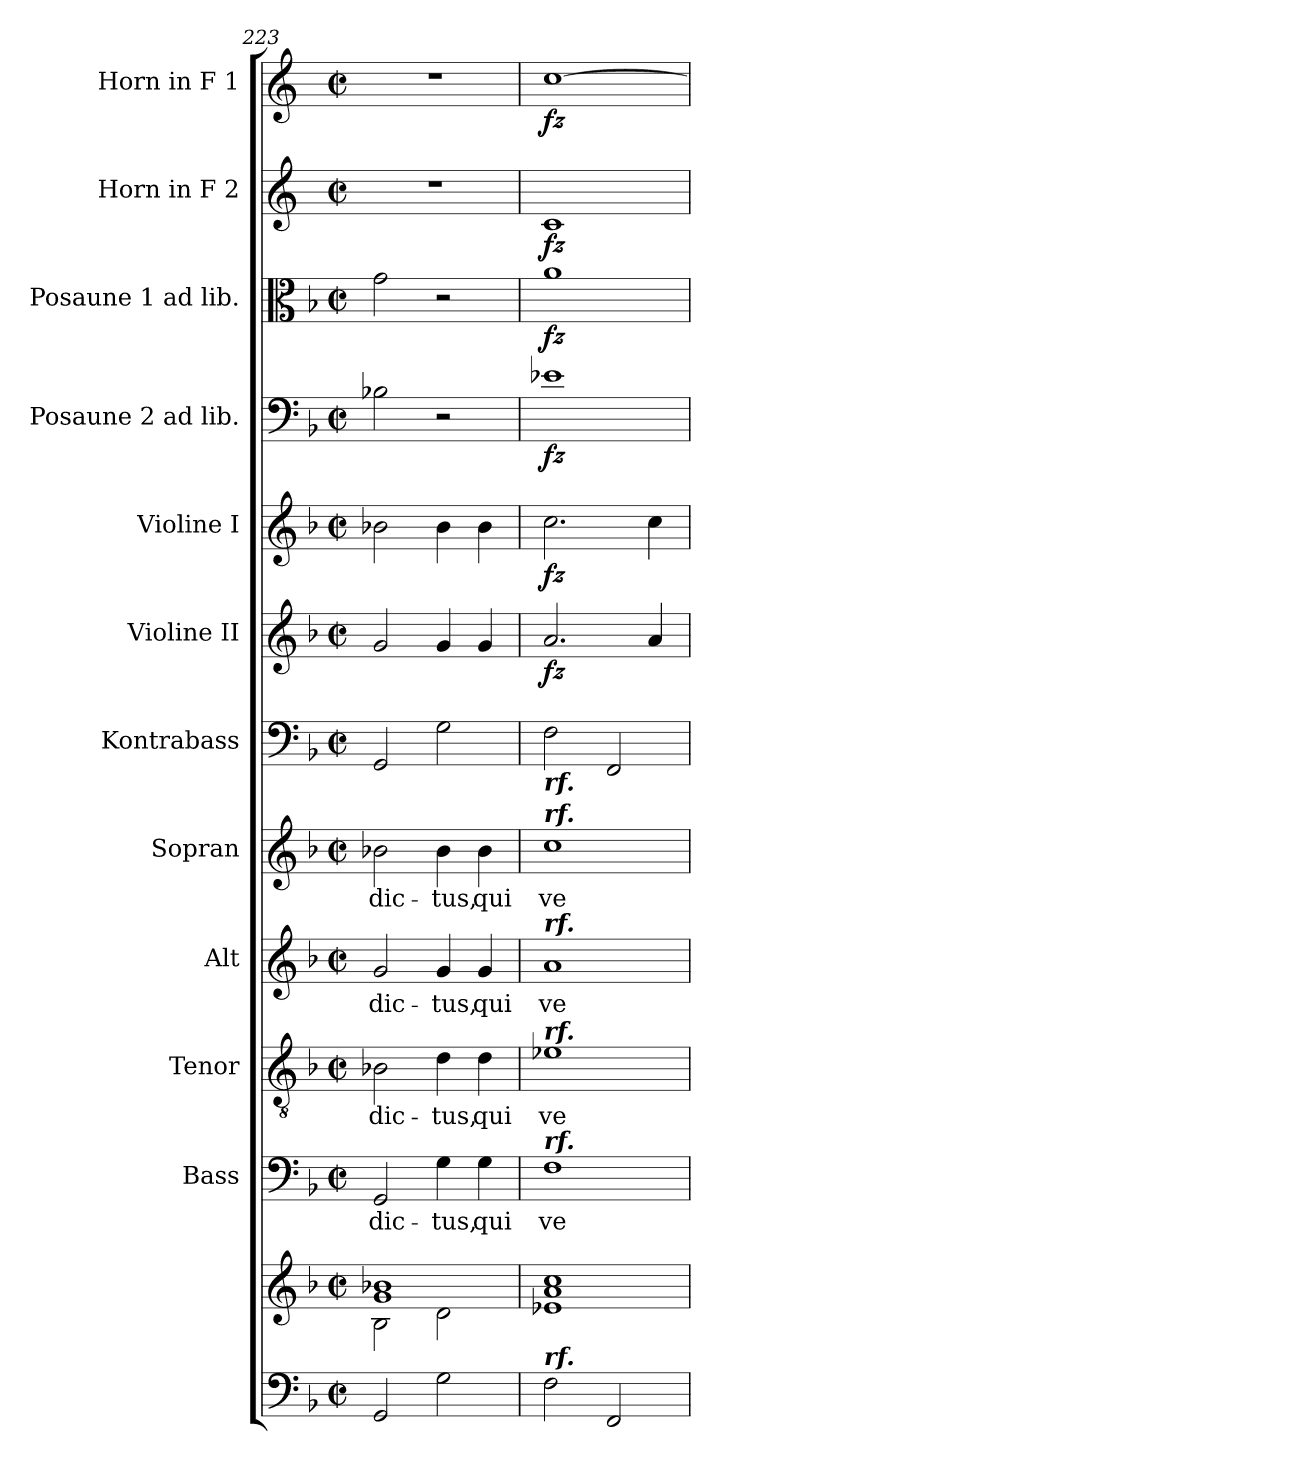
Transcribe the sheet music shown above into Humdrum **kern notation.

**kern	**kern	**kern	**text	**kern	**text	**kern	**text	**kern	**text	**kern	**kern	**dynam	**kern	**dynam	**kern	**dynam	**kern	**dynam	**kern	**dynam	**kern	**dynam
*part12	*part12	*part11	*part11	*part10	*part10	*part9	*part9	*part8	*part8	*part7	*part6	*part6	*part5	*part5	*part4	*part4	*part3	*part3	*part2	*part2	*part1	*part1
*staff13	*staff12	*staff11	*staff11	*staff10	*staff10	*staff9	*staff9	*staff8	*staff8	*staff7	*staff6	*staff6	*staff5	*staff5	*staff4	*staff4	*staff3	*staff3	*staff2	*staff2	*staff1	*staff1
*	*	*I"Bass	*	*I"Tenor	*	*I"Alt	*	*I"Sopran	*	*I"Kontrabass	*I"Violine II	*	*I"Violine I	*	*I"Posaune 2 ad lib.	*	*I"Posaune 1 ad lib.	*	*I"Horn in F 2	*	*I"Horn in F 1	*
*	*	*I'B.	*	*I'T.	*	*I'A.	*	*I'S.	*	*I'Kb.	*I'Vl. II	*	*I'Vl. I	*	*I'Pos. 2	*	*I'Pos. 1	*	*I'Hrn. F 2	*	*I'Hrn. F 1	*
*clefF4	*clefG2	*clefF4	*	*clefGv2	*	*clefG2	*	*clefG2	*	*clefF4	*clefG2	*	*clefG2	*	*clefF4	*	*clefC3	*	*clefG2	*	*clefG2	*
*	*	*	*	*	*	*	*	*	*	*ITrd7c12	*	*	*	*	*	*	*	*	*ITrd4c7	*	*ITrd4c7	*
*k[b-]	*k[b-]	*k[b-]	*	*k[b-]	*	*k[b-]	*	*k[b-]	*	*k[b-]	*k[b-]	*	*k[b-]	*	*k[b-]	*	*k[b-]	*	*k[b-]	*	*k[b-]	*
*F:	*F:	*F:	*	*F:	*	*F:	*	*F:	*	*F:	*F:	*	*F:	*	*F:	*	*F:	*	*F:	*	*F:	*
*M2/2	*M2/2	*M2/2	*	*M2/2	*	*M2/2	*	*M2/2	*	*M2/2	*M2/2	*	*M2/2	*	*M2/2	*	*M2/2	*	*M2/2	*	*M2/2	*
*met(c|)	*met(c|)	*met(c|)	*	*met(c|)	*	*met(c|)	*	*met(c|)	*	*met(c|)	*met(c|)	*	*met(c|)	*	*met(c|)	*	*met(c|)	*	*met(c|)	*	*met(c|)	*
=223	=223	=223	=223	=223	=223	=223	=223	=223	=223	=223	=223	=223	=223	=223	=223	=223	=223	=223	=223	=223	=223	=223
*	*^	*	*	*	*	*	*	*	*	*	*	*	*	*	*	*	*	*	*	*	*	*
!	!	!	!	!LO:LY:b	!	!LO:LY:b	!	!LO:LY:b	!	!LO:LY:b	!	!	!	!	!	!	!	!	!	!	!	!	!
2GG/	1g 1b-X	2B-\	2GG/	-dic-	2B-X\	-dic-	2g/	-dic-	2b-X\	-dic-	2GGG/	2g/	.	2b-X\	.	2B-X\	.	2g\	.	1r	.	1r	.
!	!	!	!	!LO:LY:b	!	!LO:LY:b	!	!LO:LY:b	!	!LO:LY:b	!	!	!	!	!	!	!	!	!	!	!	!	!
2G\	.	2d\	4G\	-tus,	4d\	-tus,	4g/	-tus,	4b-\	-tus,	2GG\	4g/	.	4b-\	.	2r	.	2r	.	.	.	.	.
!	!	!	!	!LO:LY:b	!	!LO:LY:b	!	!LO:LY:b	!	!LO:LY:b	!	!	!	!	!	!	!	!	!	!	!	!	!
.	.	.	4G\	qui	4d\	qui	4g/	qui	4b-\	qui	.	4g/	.	4b-\	.	.	.	.	.	.	.	.	.
*	*v	*v	*	*	*	*	*	*	*	*	*	*	*	*	*	*	*	*	*	*	*	*	*
=224	=224	=224	=224	=224	=224	=224	=224	=224	=224	=224	=224	=224	=224	=224	=224	=224	=224	=224	=224	=224	=224	=224
!	!	!	!	!	!	!	!	!	!	!LO:TX:b:Bi:t=rf.	!	!	!	!	!	!	!	!	!	!	!	!
!	!	!	!	!	!	!	!	!LO:TX:a:Bi:t=rf.	!	!	!	!	!	!	!	!	!	!	!	!	!	!
!	!	!	!	!	!	!LO:TX:a:Bi:t=rf.	!	!	!	!	!	!	!	!	!	!	!	!	!	!	!	!
!	!	!	!	!LO:TX:a:Bi:t=rf.	!	!	!	!	!	!	!	!	!	!	!	!	!	!	!	!	!	!
!	!	!LO:TX:a:Bi:t=rf.	!	!	!	!	!	!	!	!	!	!	!	!	!	!	!	!	!	!	!	!
!LO:TX:a:Bi:t=rf.	!	!	!	!	!	!	!	!	!	!	!	!	!	!	!	!	!	!	!	!	!	!
!	!	!	!LO:LY:b	!	!LO:LY:b	!	!LO:LY:b	!	!LO:LY:b	!	!	!LO:DY:b	!	!LO:DY:b	!	!LO:DY:b	!	!LO:DY:b	!	!LO:DY:b	!	!LO:DY:b
2F\	1e-X 1a 1cc	1F	ve-	1e-X	ve-	1a	ve-	1cc	ve-	2FF\	2.a/	fz	2.cc\	fz	1e-X	fz	1a	fz	1F	fz	[1f	fz
2FF/	.	.	.	.	.	.	.	.	.	2FFF/	.	.	.	.	.	.	.	.	.	.	.	.
.	.	.	.	.	.	.	.	.	.	.	4a/	.	4cc\	.	.	.	.	.	.	.	.	.
=	=	=	=	=	=	=	=	=	=	=	=	=	=	=	=	=	=	=	=	=	=	=
*-	*-	*-	*-	*-	*-	*-	*-	*-	*-	*-	*-	*-	*-	*-	*-	*-	*-	*-	*-	*-	*-	*-
